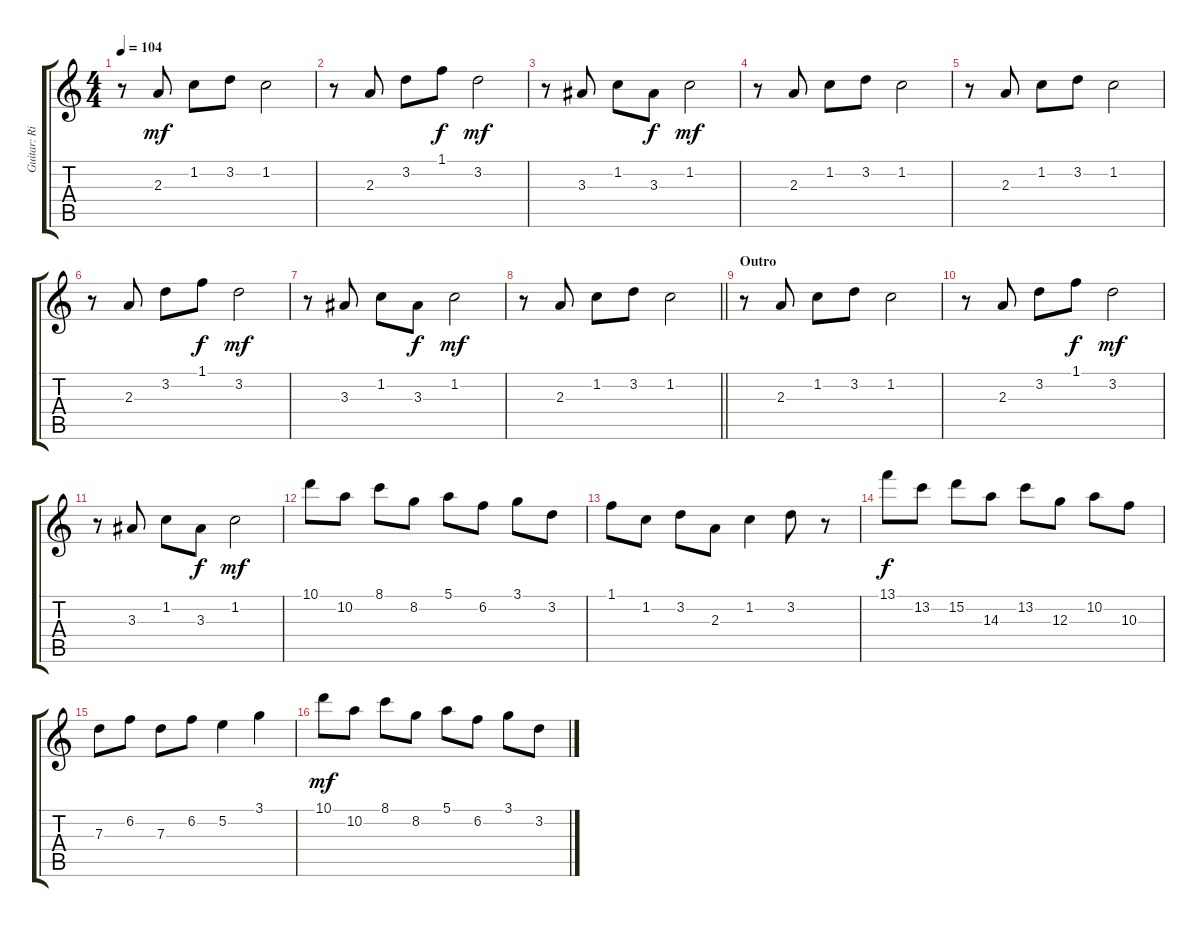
\track ("Guitar: Rick Vito" "Guitar: Ri") {instrument electricguitarjazz}
\staff {score tabs}
\tuning (E4 B3 G3 D3 A2 E2) {hide}
\ts (4 4)
\tempo 104
\clef g2
\ks c
r.8{dy mf} 2.3.8 1.2.8 3.2.8 1.2.2 |
r.8 2.3.8 3.2.8 1.1.8{dy f} 3.2.2{dy mf} |
r.8 3.3.8 1.2.8 3.3.8{dy f} 1.2.2{dy mf} |
r.8 2.3.8 1.2.8 3.2.8 1.2.2 |
r.8 2.3.8 1.2.8 3.2.8 1.2.2 |
r.8 2.3.8 3.2.8 1.1.8{dy f} 3.2.2{dy mf} |
r.8 3.3.8 1.2.8 3.3.8{dy f} 1.2.2{dy mf} |
\barLineRight lightlight
r.8 2.3.8 1.2.8 3.2.8 1.2.2 |
\section ("" "Outro")
r.8 2.3.8 1.2.8 3.2.8 1.2.2 |
r.8 2.3.8 3.2.8 1.1.8{dy f} 3.2.2{dy mf} |
r.8 3.3.8 1.2.8 3.3.8{dy f} 1.2.2{dy mf} |
10.1.8 10.2.8 8.1.8 8.2.8 5.1.8 6.2.8 3.1.8 3.2.8 |
1.1.8 1.2.8 3.2.8 2.3.8 1.2.4 3.2.8 r.8 |
13.1.8{dy f} 13.2.8 15.2.8 14.3.8 13.2.8 12.3.8 10.2.8 10.3.8 |
7.3.8 6.2.8 7.3.8 6.2.8 5.2.4 3.1.4 |
10.1.8{dy mf} 10.2.8 8.1.8 8.2.8 5.1.8 6.2.8 3.1.8 3.2.8
